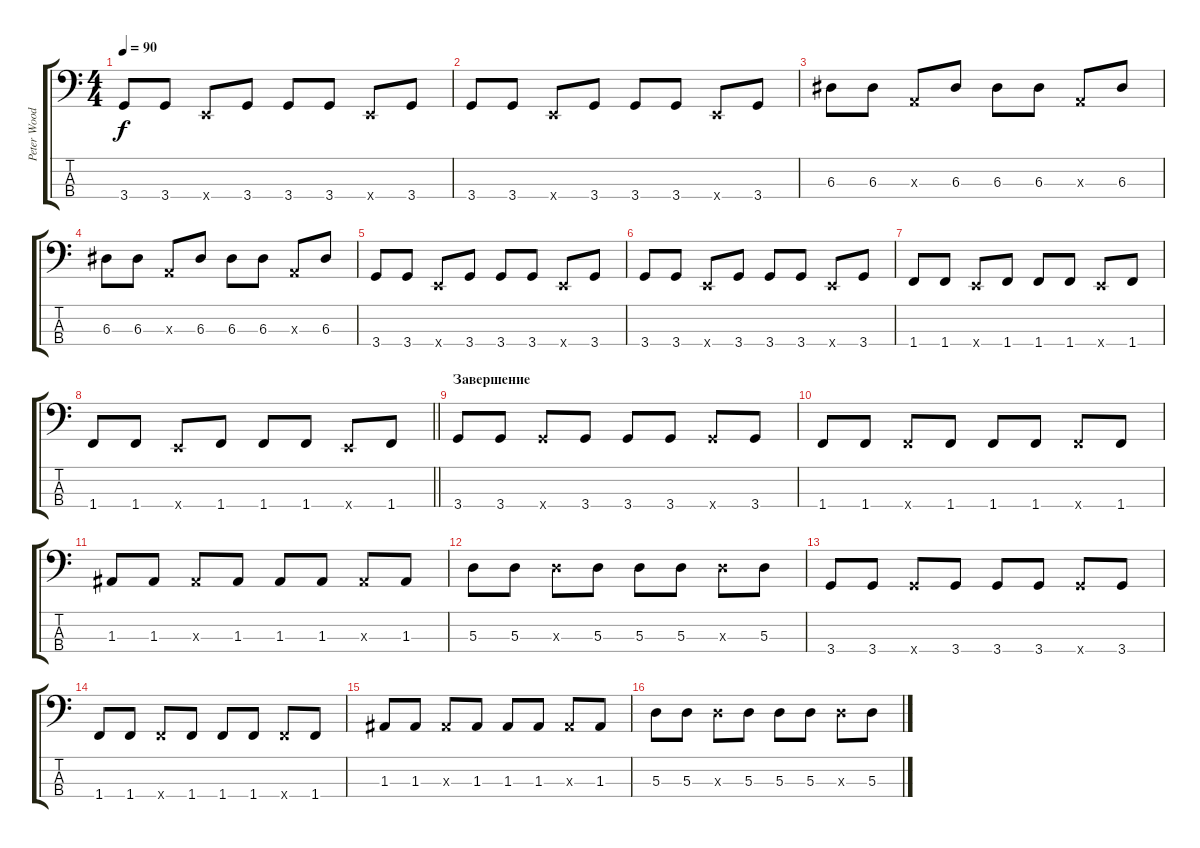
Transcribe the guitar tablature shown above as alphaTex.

\track ("Peter Woodrobe" "Peter Wood") {instrument electricbassfinger}
\staff {score tabs}
\tuning (G2 D2 A1 E1) {hide}
\ts (4 4)
\tempo 90
\clef f4
\ks c
3.4.8{dy f} 3.4.8 0.4{x}.8 3.4.8 3.4.8 3.4.8 0.4{x}.8 3.4.8 |
3.4.8 3.4.8 0.4{x}.8 3.4.8 3.4.8 3.4.8 0.4{x}.8 3.4.8 |
6.3.8 6.3.8 0.3{x}.8 6.3.8 6.3.8 6.3.8 0.3{x}.8 6.3.8 |
6.3.8 6.3.8 0.3{x}.8 6.3.8 6.3.8 6.3.8 0.3{x}.8 6.3.8 |
3.4.8 3.4.8 0.4{x}.8 3.4.8 3.4.8 3.4.8 0.4{x}.8 3.4.8 |
3.4.8 3.4.8 0.4{x}.8 3.4.8 3.4.8 3.4.8 0.4{x}.8 3.4.8 |
1.4.8 1.4.8 0.4{x}.8 1.4.8 1.4.8 1.4.8 0.4{x}.8 1.4.8 |
\barLineRight lightlight
1.4.8 1.4.8 0.4{x}.8 1.4.8 1.4.8 1.4.8 0.4{x}.8 1.4.8 |
\section ("" "Завершение")
3.4.8 3.4.8 3.4{x}.8 3.4.8 3.4.8 3.4.8 3.4{x}.8 3.4.8 |
1.4.8 1.4.8 1.4{x}.8 1.4.8 1.4.8 1.4.8 1.4{x}.8 1.4.8 |
1.3.8 1.3.8 1.3{x}.8 1.3.8 1.3.8 1.3.8 1.3{x}.8 1.3.8 |
5.3.8 5.3.8 5.3{x}.8 5.3.8 5.3.8 5.3.8 5.3{x}.8 5.3.8 |
3.4.8 3.4.8 3.4{x}.8 3.4.8 3.4.8 3.4.8 3.4{x}.8 3.4.8 |
1.4.8 1.4.8 1.4{x}.8 1.4.8 1.4.8 1.4.8 1.4{x}.8 1.4.8 |
1.3.8 1.3.8 1.3{x}.8 1.3.8 1.3.8 1.3.8 1.3{x}.8 1.3.8 |
5.3.8 5.3.8 5.3{x}.8 5.3.8 5.3.8 5.3.8 5.3{x}.8 5.3.8
